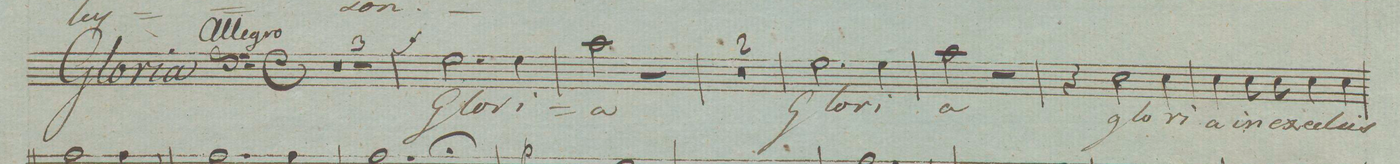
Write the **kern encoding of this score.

**kern	**text	**dynam
*I"Baſso. Tutti. i Solo odkąd piſano.	*	*
*clefF4	*	*
*k[]	*	*
*met(c)	*	*
*M4/4	*	*
0r	.	.
=2	=2	=2
=3	=3	=3
1r	.	.
=4	=4	=4
2.G\	Glo-	f
4G\	-ri-	.
=5	=5	=5
2c\	-a	.
2r	.	.
=6	=6	=6
0r	.	.
=7	=7	=7
=8	=8	=8
2.G\	Glo-	.
4G\	-ri-	.
=9	=9	=9
2c\	-a	.
2r	.	.
=10	=10	=10
4r	.	.
2E\	glo-	.
4E\	-ri-	.
=11	=11	=11
4E\	-a	.
8E\	in	.
8E\	ex-	.
4E\	-cel-	.
4E\	-sis	.
=12	=12	=12
*-	*-	*-
